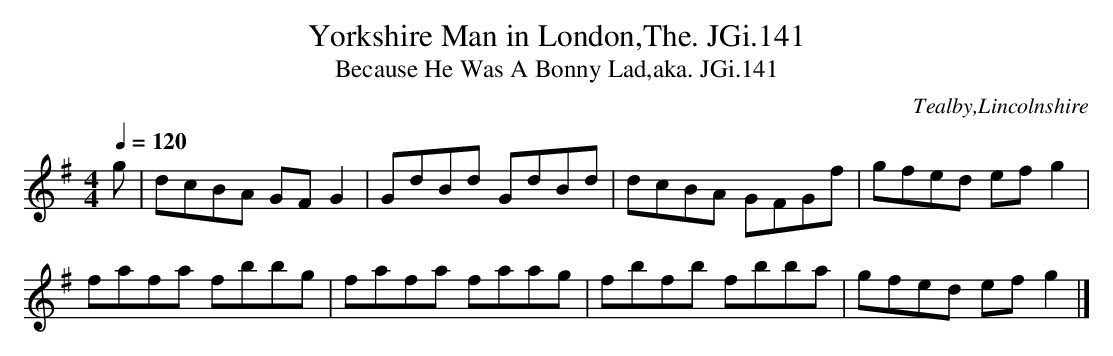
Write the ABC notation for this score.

X:1
T:Yorkshire Man in London,The. JGi.141
T:Because He Was A Bonny Lad,aka. JGi.141
L:1/8
M:4/4
O:Tealby,Lincolnshire
Q:1/4=120
K:G
g|dcBA GFG2|GdBd GdBd|dcBA GFGf|gfed efg2|
fafa fbbg|fafa faag|fbfb fbba|gfed efg2|]
